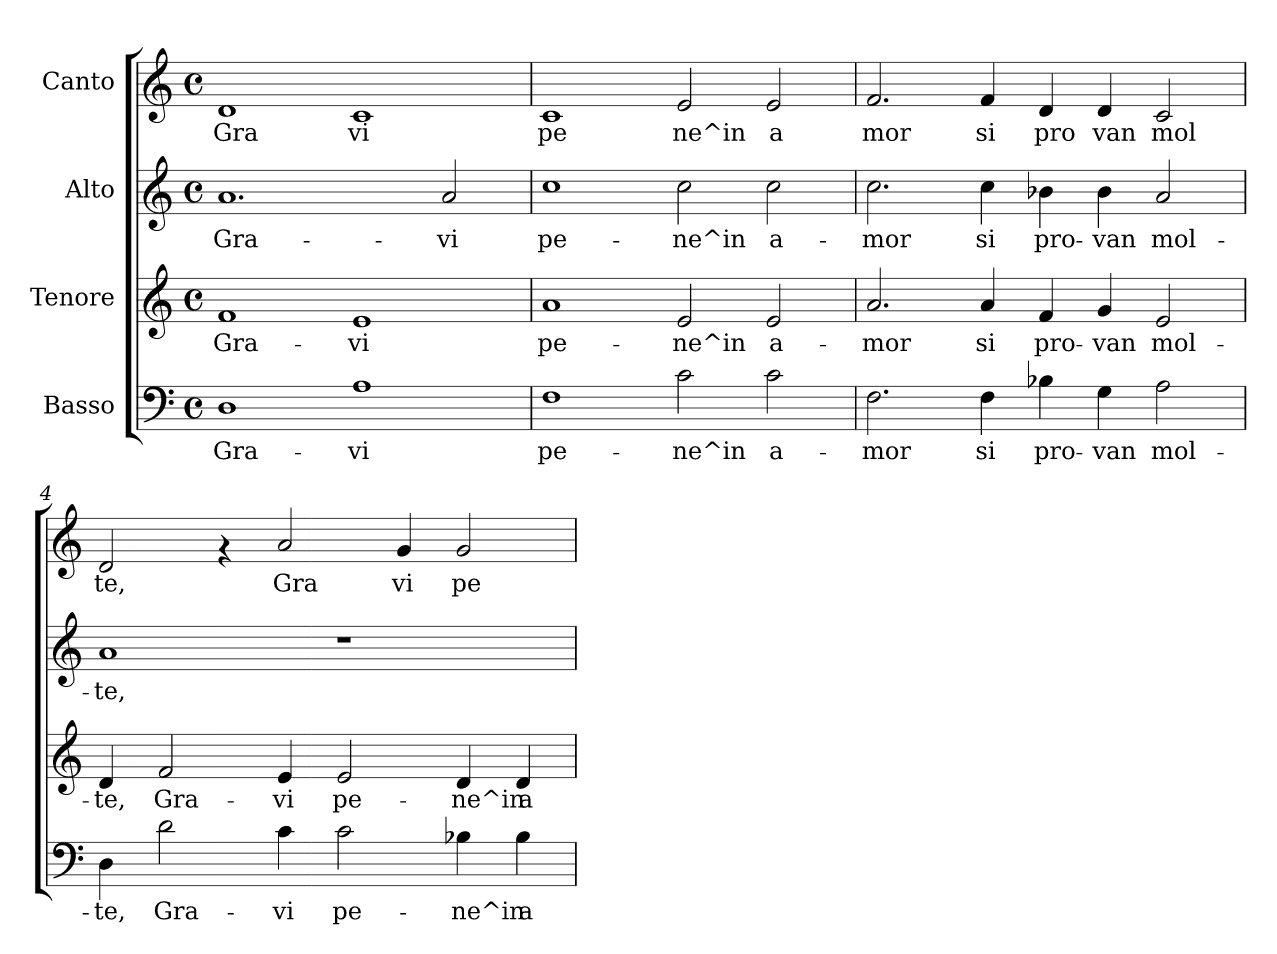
**kern	**text	**kern	**text	**kern	**text	**kern	**text
*part4	*part4	*part3	*part3	*part2	*part2	*part1	*part1
*staff4	*staff4	*staff3	*staff3	*staff2	*staff2	*staff1	*staff1
*I"Basso	*	*I"Tenore	*	*I"Alto	*	*I"Canto	*
!!LO:PB:g=z
*stria5	*	*stria5	*	*stria5	*	*stria5	*
*clefF4	*	*clefG2	*	*clefG2	*	*clefG2	*
*k[]	*	*k[]	*	*k[]	*	*k[]	*
*C:	*	*C:	*	*C:	*	*C:	*
*M4/4	*	*M4/4	*	*M4/4	*	*M4/4	*
*met(c)	*	*met(c)	*	*met(c)	*	*met(c)	*
=1	=1	=1	=1	=1	=1	=1	=1
!	!LO:LY:b:cj	!	!LO:LY:b:cj	!	!LO:LY:b:cj	!	!LO:LY:b:cj
1D	Gra-	1f	Gra-	1.a	Gra-	1d	Gra
!	!LO:LY:b:cj	!	!LO:LY:b:cj	!	!	!	!LO:LY:b:cj
1A	-vi	1e	-vi	.	.	1c	vi
!	!	!	!	!	!LO:LY:b:cj	!	!
.	.	.	.	2a/	-vi	.	.
=2	=2	=2	=2	=2	=2	=2	=2
!	!LO:LY:b:cj	!	!LO:LY:b:cj	!	!LO:LY:b:cj	!	!LO:LY:b:cj
1F	pe-	1a	pe-	1cc	pe-	1c	pe
!	!LO:LY:b:cj	!	!LO:LY:b:cj	!	!LO:LY:b:cj	!	!LO:LY:b:cj
2c\	-ne^in	2e/	-ne^in	2cc\	-ne^in	2e/	ne^in
!	!LO:LY:b:cj	!	!LO:LY:b:cj	!	!LO:LY:b:cj	!	!LO:LY:b:cj
2c\	a-	2e/	a-	2cc\	a-	2e/	a
=3	=3	=3	=3	=3	=3	=3	=3
!	!LO:LY:b:cj	!	!LO:LY:b:cj	!	!LO:LY:b:cj	!	!LO:LY:b:cj
2.F\	-mor	2.a/	-mor	2.cc\	-mor	2.f/	mor
!	!LO:LY:b:cj	!	!LO:LY:b:cj	!	!LO:LY:b:cj	!	!LO:LY:b:cj
4F\	si	4a/	si	4cc\	si	4f/	si
!	!LO:LY:b:cj	!	!LO:LY:b:cj	!	!LO:LY:b:cj	!	!LO:LY:b:cj
4B-\	pro-	4f/	pro-	4b-X\	pro-	4d/	pro
!	!LO:LY:b:cj	!	!LO:LY:b:cj	!	!LO:LY:b:cj	!	!LO:LY:b:cj
4G\	-van	4g/	-van	4b-\	-van	4d/	van
!	!LO:LY:b:cj	!	!LO:LY:b:cj	!	!LO:LY:b:cj	!	!LO:LY:b:cj
2A\	mol-	2e/	mol-	2a/	mol-	2c/	mol
=4	=4	=4	=4	=4	=4	=4	=4
!	!LO:LY:b:cj	!	!LO:LY:b:cj	!	!LO:LY:b:cj	!	!LO:LY:b:cj
4D\	-te,	4d/	-te,	1a	-te,	2d/	te,
!	!LO:LY:b:cj	!	!LO:LY:b:cj	!	!	!	!
2d\	Gra-	2f/	Gra-	.	.	.	.
.	.	.	.	.	.	4rf	.
!	!LO:LY:b:cj	!	!LO:LY:b:cj	!	!	!	!LO:LY:b:cj
4c\	-vi	4e/	-vi	.	.	2a/	Gra
!	!LO:LY:b:cj	!	!LO:LY:b:cj	!	!	!	!
2c\	pe-	2e/	pe-	1r	.	.	.
!	!	!	!	!	!	!	!LO:LY:b:cj
.	.	.	.	.	.	4g/	vi
!	!LO:LY:b:cj	!	!LO:LY:b:cj	!	!	!	!LO:LY:b:cj
4B-X\	-ne^in	4d/	-ne^in	.	.	2g/	pe
!	!LO:LY:b:cj	!	!LO:LY:b:cj	!	!	!	!
4B-\	a-	4d/	a-	.	.	.	.
=	=	=	=	=	=	=	=
*-	*-	*-	*-	*-	*-	*-	*-
